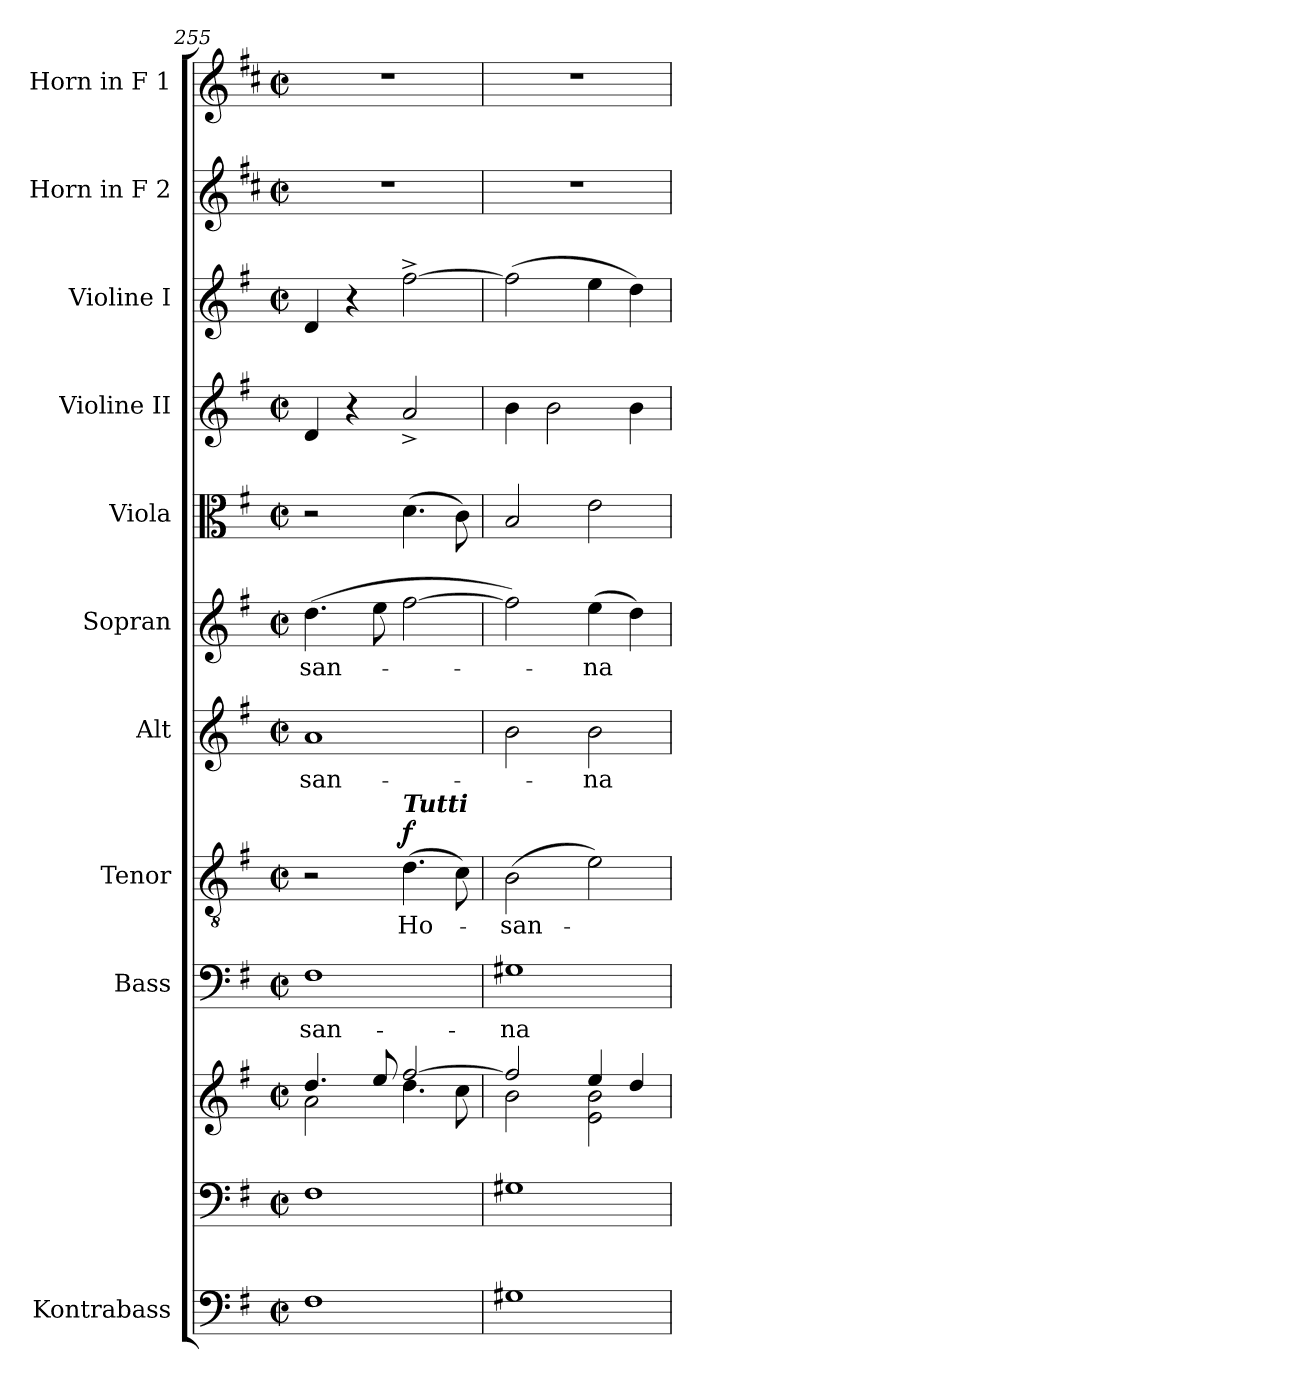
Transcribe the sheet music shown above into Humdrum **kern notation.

**kern	**kern	**kern	**kern	**text	**kern	**text	**dynam	**kern	**text	**kern	**text	**kern	**kern	**kern	**kern	**kern
*part11	*part10	*part10	*part9	*part9	*part8	*part8	*part8	*part7	*part7	*part6	*part6	*part5	*part4	*part3	*part2	*part1
*staff12	*staff11	*staff10	*staff9	*staff9	*staff8	*staff8	*staff8	*staff7	*staff7	*staff6	*staff6	*staff5	*staff4	*staff3	*staff2	*staff1
*I"Kontrabass	*	*	*I"Bass	*	*I"Tenor	*	*	*I"Alt	*	*I"Sopran	*	*I"Viola	*I"Violine II	*I"Violine I	*I"Horn in F 2	*I"Horn in F 1
*I'Kb.	*	*	*I'B.	*	*I'T.	*	*	*I'A.	*	*I'S.	*	*I'Vla.	*I'Vl. II	*I'Vl. I	*	*
*clefF4	*clefF4	*clefG2	*clefF4	*	*clefGv2	*	*	*clefG2	*	*clefG2	*	*clefC3	*clefG2	*clefG2	*clefG2	*clefG2
*ITrd7c12	*	*	*	*	*	*	*	*	*	*	*	*	*	*	*ITrd4c7	*ITrd4c7
*k[f#]	*k[f#]	*k[f#]	*k[f#]	*	*k[f#]	*	*	*k[f#]	*	*k[f#]	*	*k[f#]	*k[f#]	*k[f#]	*k[f#]	*k[f#]
*G:	*G:	*G:	*G:	*	*G:	*	*	*G:	*	*G:	*	*G:	*G:	*G:	*G:	*G:
*M2/2	*M2/2	*M2/2	*M2/2	*	*M2/2	*	*	*M2/2	*	*M2/2	*	*M2/2	*M2/2	*M2/2	*M2/2	*M2/2
*met(c|)	*met(c|)	*met(c|)	*met(c|)	*	*met(c|)	*	*	*met(c|)	*	*met(c|)	*	*met(c|)	*met(c|)	*met(c|)	*met(c|)	*met(c|)
=255	=255	=255	=255	=255	=255	=255	=255	=255	=255	=255	=255	=255	=255	=255	=255	=255
*	*	*^	*	*	*	*	*	*	*	*	*	*	*	*	*	*
!	!	!	!	!	!LO:LY:b	!	!	!	!	!LO:LY:b	!	!LO:LY:b	!	!	!	!	!
1FF#	1F#	4.dd/	2a\	1F#	-san-	2r	.	.	1a	-san-	(>4.dd\	-san-	2r	4d/	4d/	1r	1r
.	.	.	.	.	.	.	.	.	.	.	.	.	.	4r	4r	.	.
.	.	8ee/	.	.	.	.	.	.	.	.	8ee\	.	.	.	.	.	.
!	!	!	!	!	!	!LO:TX:a:Bi:t=Tutti	!	!	!	!	!	!	!	!	!	!	!
!	!	!	!	!	!	!	!LO:LY:b	!LO:DY:a	!	!	!	!	!	!	!	!	!
.	.	[>2ff#/	4.dd\	.	.	(>4.d\	Ho-	f	.	.	[2ff#\	.	(>4.d\	2a^</	[2ff#^>\	.	.
.	.	.	8cc\	.	.	8c\)	.	.	.	.	.	.	8c\)	.	.	.	.
=256	=256	=256	=256	=256	=256	=256	=256	=256	=256	=256	=256	=256	=256	=256	=256	=256	=256
!	!	!	!	!	!LO:LY:b	!	!LO:LY:b	!	!	!	!	!	!	!	!	!	!
1GG#X	1G#X	2ff#/]	2b\	1G#X	-na	(>2B\	-san-	.	2b\	.	2ff#\])	.	2B/	4b\	(>2ff#\]	1r	1r
.	.	.	.	.	.	.	.	.	.	.	.	.	.	2b\	.	.	.
!	!	!	!	!	!	!	!	!	!	!LO:LY:b	!	!LO:LY:b	!	!	!	!	!
.	.	4ee/	2e\ 2b\	.	.	2e\)	.	.	2b\	-na	(>4ee\	-na	2e\	.	4ee\	.	.
.	.	4dd/	.	.	.	.	.	.	.	.	4dd\)	.	.	4b\	4dd\)	.	.
*	*	*v	*v	*	*	*	*	*	*	*	*	*	*	*	*	*	*
=	=	=	=	=	=	=	=	=	=	=	=	=	=	=	=	=
*-	*-	*-	*-	*-	*-	*-	*-	*-	*-	*-	*-	*-	*-	*-	*-	*-
